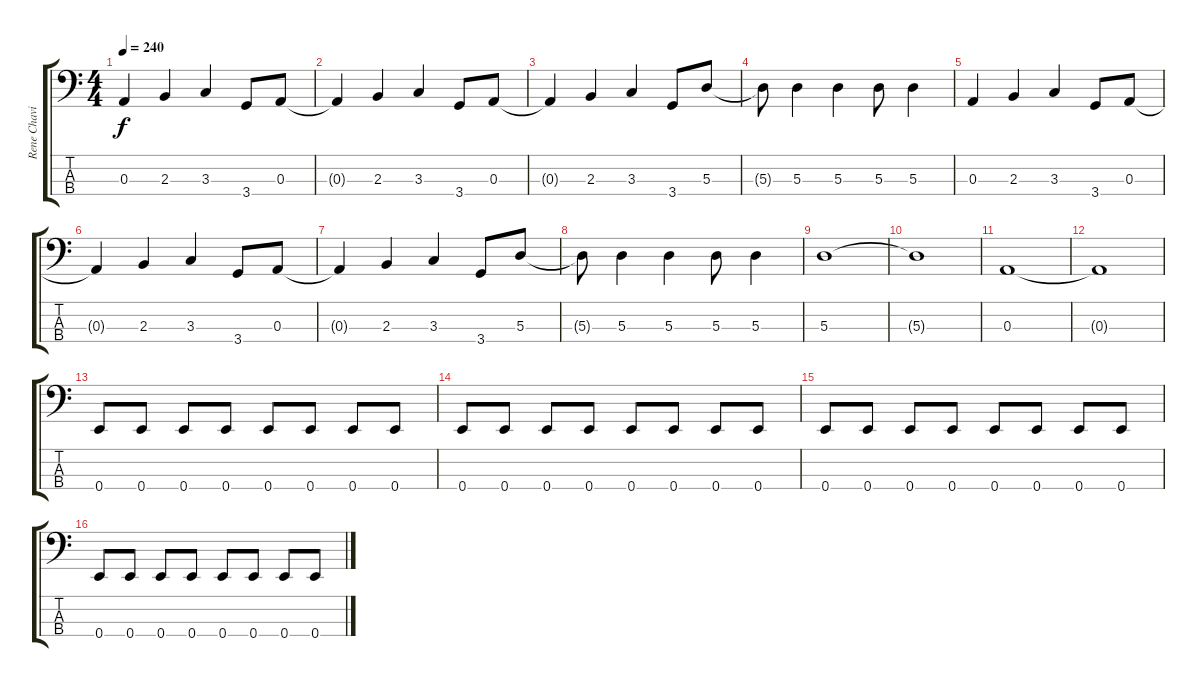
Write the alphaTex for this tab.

\track ("Rene Chavin" "Rene Chavi") {instrument electricbassfinger}
\staff {score tabs}
\tuning (G2 D2 A1 E1) {hide}
\ts (4 4)
\tempo 240
\clef f4
\ks c
0.3{t}.4{dy f} 2.3.4 3.3.4 3.4.8 0.3.8 |
0.3{t}.4 2.3.4 3.3.4 3.4.8 0.3.8 |
0.3{t}.4 2.3.4 3.3.4 3.4.8 5.3.8 |
5.3{t}.8 5.3.4 5.3.4 5.3.8 5.3.4 |
0.3.4 2.3.4 3.3.4 3.4.8 0.3.8 |
0.3{t}.4 2.3.4 3.3.4 3.4.8 0.3.8 |
0.3{t}.4 2.3.4 3.3.4 3.4.8 5.3.8 |
5.3{t}.8 5.3.4 5.3.4 5.3.8 5.3.4 |
5.3.1 |
5.3{t}.1 |
0.3.1 |
0.3{t}.1 |
0.4.8 0.4.8 0.4.8 0.4.8 0.4.8 0.4.8 0.4.8 0.4.8 |
0.4.8 0.4.8 0.4.8 0.4.8 0.4.8 0.4.8 0.4.8 0.4.8 |
0.4.8 0.4.8 0.4.8 0.4.8 0.4.8 0.4.8 0.4.8 0.4.8 |
0.4.8 0.4.8 0.4.8 0.4.8 0.4.8 0.4.8 0.4.8 0.4.8
